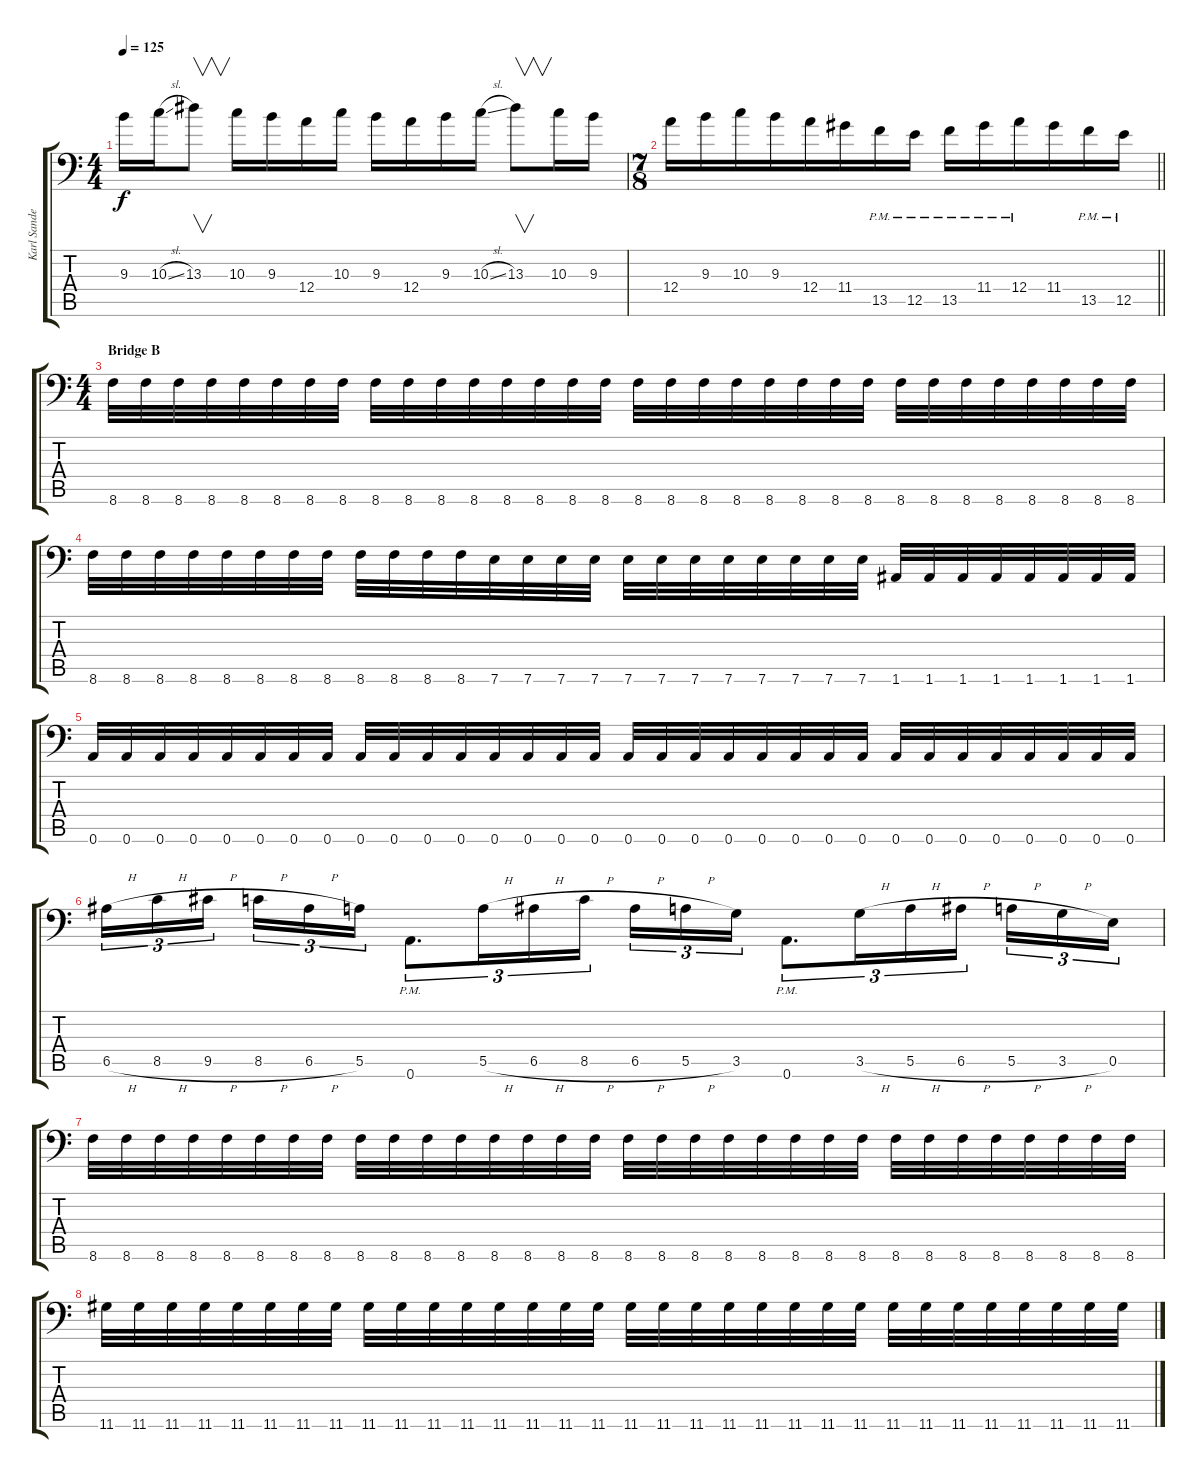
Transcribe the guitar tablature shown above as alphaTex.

\track ("Karl Sanders " "Karl Sande") {instrument overdrivenguitar}
\staff {score tabs}
\tuning (B3 Gb3 D3 A2 E2 A1) {hide}
\ts (4 4)
\tempo 125
\clef f4
\ks c
9.3.16{dy f} 10.3{sl}.16 13.3.8{v} 10.3.16 9.3.16 12.4.16 10.3.16 9.3.16 12.4.16 9.3.16 10.3{sl}.16 13.3.8{v} 10.3.16 9.3.16 |
\ts (7 8)
\barLineRight lightlight
12.4.16 9.3.16 10.3.16 9.3.16 12.4.16 11.4.16 13.5{pm}.16 12.5{pm}.16 13.5{pm}.16 11.4{pm}.16 12.4{pm}.16 11.4.16 13.5{pm}.16 12.5{pm}.16 |
\ts (4 4)
\section ("" "Bridge B")
8.6.32 8.6.32 8.6.32 8.6.32 8.6.32 8.6.32 8.6.32 8.6.32 8.6.32 8.6.32 8.6.32 8.6.32 8.6.32 8.6.32 8.6.32 8.6.32 8.6.32 8.6.32 8.6.32 8.6.32 8.6.32 8.6.32 8.6.32 8.6.32 8.6.32 8.6.32 8.6.32 8.6.32 8.6.32 8.6.32 8.6.32 8.6.32 |
8.6.32 8.6.32 8.6.32 8.6.32 8.6.32 8.6.32 8.6.32 8.6.32 8.6.32 8.6.32 8.6.32 8.6.32 7.6.32 7.6.32 7.6.32 7.6.32 7.6.32 7.6.32 7.6.32 7.6.32 7.6.32 7.6.32 7.6.32 7.6.32 1.6.32 1.6.32 1.6.32 1.6.32 1.6.32 1.6.32 1.6.32 1.6.32 |
0.6.32 0.6.32 0.6.32 0.6.32 0.6.32 0.6.32 0.6.32 0.6.32 0.6.32 0.6.32 0.6.32 0.6.32 0.6.32 0.6.32 0.6.32 0.6.32 0.6.32 0.6.32 0.6.32 0.6.32 0.6.32 0.6.32 0.6.32 0.6.32 0.6.32 0.6.32 0.6.32 0.6.32 0.6.32 0.6.32 0.6.32 0.6.32 |
6.5{h}.16{tu (3 2)} 8.5{h}.16{tu (3 2)} 9.5{h}.16{tu (3 2) beam splitsecondary} 8.5{h}.16{tu (3 2)} 6.5{h}.16{tu (3 2)} 5.5.16{tu (3 2)} 0.6{pm}.8{d tu (3 2)} 5.5{h}.16{tu (3 2)} 6.5{h}.16{tu (3 2)} 8.5{h}.16{tu (3 2)} 6.5{h}.16{tu (3 2)} 5.5{h}.16{tu (3 2)} 3.5.16{tu (3 2)} 0.6{pm}.8{d tu (3 2)} 3.5{h}.16{tu (3 2)} 5.5{h}.16{tu (3 2)} 6.5{h}.16{tu (3 2) beam splitsecondary} 5.5{h}.16{tu (3 2)} 3.5{h}.16{tu (3 2)} 0.5.16{tu (3 2)} |
8.6.32 8.6.32 8.6.32 8.6.32 8.6.32 8.6.32 8.6.32 8.6.32 8.6.32 8.6.32 8.6.32 8.6.32 8.6.32 8.6.32 8.6.32 8.6.32 8.6.32 8.6.32 8.6.32 8.6.32 8.6.32 8.6.32 8.6.32 8.6.32 8.6.32 8.6.32 8.6.32 8.6.32 8.6.32 8.6.32 8.6.32 8.6.32 |
11.6.32 11.6.32 11.6.32 11.6.32 11.6.32 11.6.32 11.6.32 11.6.32 11.6.32 11.6.32 11.6.32 11.6.32 11.6.32 11.6.32 11.6.32 11.6.32 11.6.32 11.6.32 11.6.32 11.6.32 11.6.32 11.6.32 11.6.32 11.6.32 11.6.32 11.6.32 11.6.32 11.6.32 11.6.32 11.6.32 11.6.32 11.6.32
